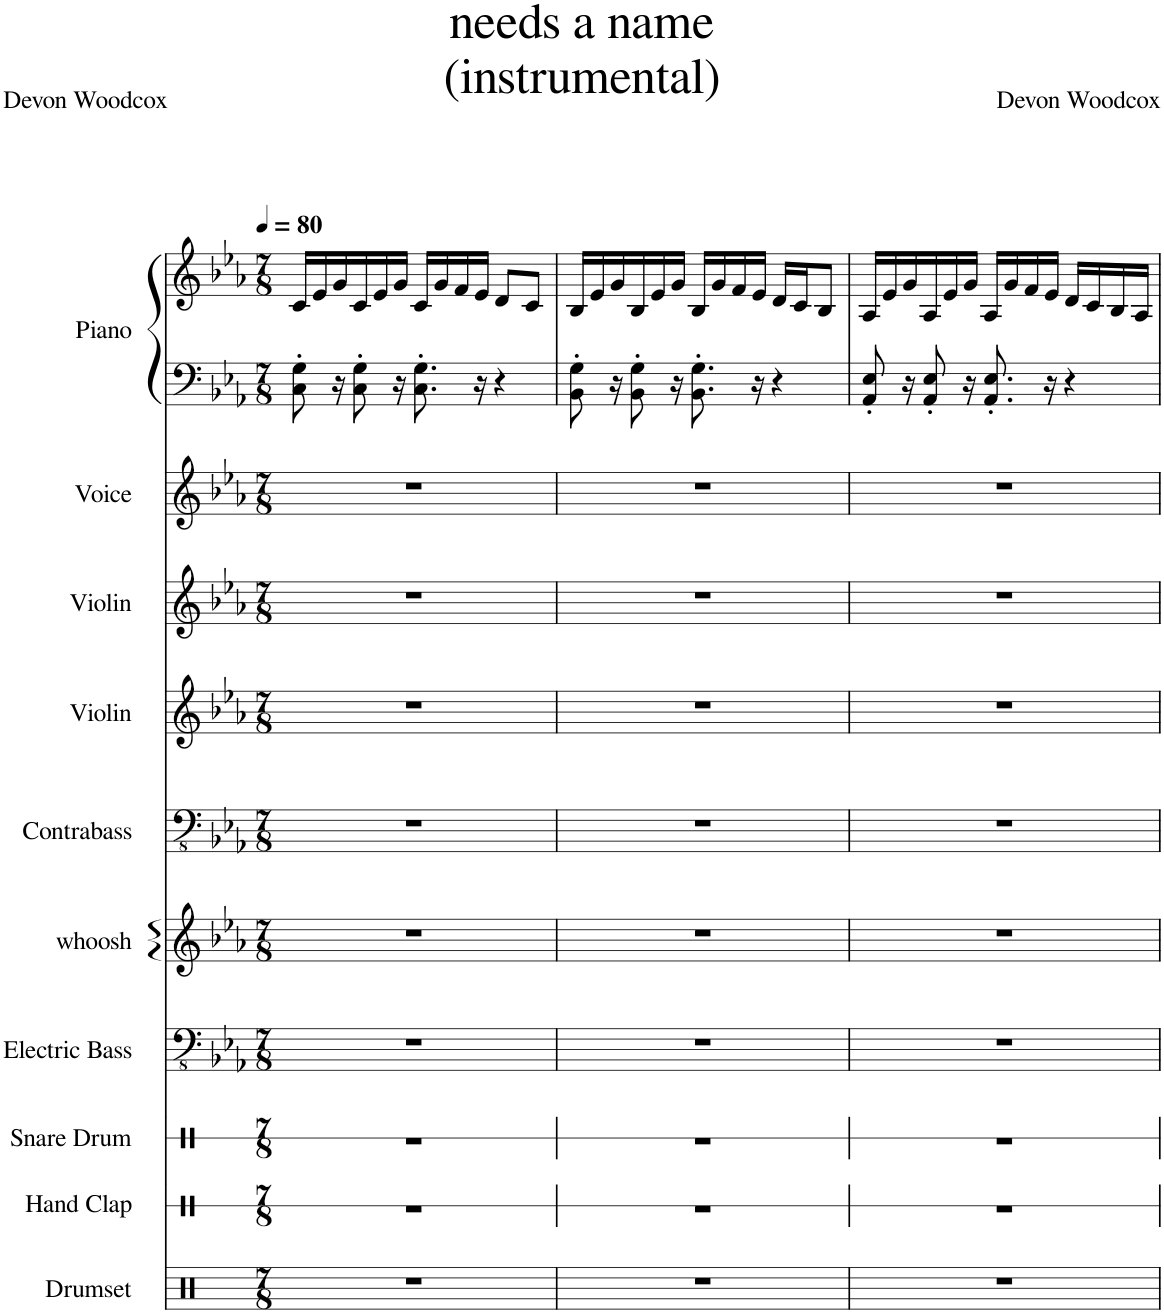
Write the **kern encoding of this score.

**kern	**kern	**kern	**kern	**kern	**kern	**kern	**kern	**kern	**kern	**kern
*part10	*part9	*part8	*part7	*part6	*part5	*part4	*part3	*part2	*part1	*part1
*staff11	*staff10	*staff9	*staff8	*staff7	*staff6	*staff5	*staff4	*staff3	*staff2	*staff1
*I"Drumset	*I"Hand Clap	*I"Snare Drum	*I"Electric Bass	*I"whoosh	*I"Contrabass	*I"Violin	*I"Violin	*I"Voice	*I"Piano	*
*I'Drs.	*I'Hd. Clp.	*I'Sn. Dr.	*I'El. B.	*I'wsh.	*I'Cb.	*I'Vln 2.	*I'Vln.	*I'Vo.	*I'Pno.	*
*	*stria1	*stria1	*	*	*	*	*	*	*	*
*clefX	*clefX	*clefX	*clefFv4	*clefG2	*clefFv4	*clefG2	*clefG2	*clefG2	*clefF4	*clefG2
*	*	*	*	*	*Trd7c12	*	*	*	*	*
*k[]	*k[]	*k[]	*k[b-e-a-]	*k[b-e-a-]	*k[b-e-a-]	*k[b-e-a-]	*k[b-e-a-]	*k[b-e-a-]	*k[b-e-a-]	*k[b-e-a-]
*M7/8	*M7/8	*M7/8	*M7/8	*M7/8	*M7/8	*M7/8	*M7/8	*M7/8	*M7/8	*M7/8
*MM80	*MM80	*MM80	*MM80	*MM80	*MM80	*MM80	*MM80	*MM80	*MM80	*MM80
=1	=1	=1	=1	=1	=1	=1	=1	=1	=1	=1
2..r	2..r	2..r	2..r	2..r	2..r	2..r	2..r	2..r	8C\' 8G\'	16c/LL
.	.	.	.	.	.	.	.	.	.	16e-/
.	.	.	.	.	.	.	.	.	16r	16g/
.	.	.	.	.	.	.	.	.	8C\' 8G\'	16c/
.	.	.	.	.	.	.	.	.	.	16e-/
.	.	.	.	.	.	.	.	.	16r	16g/JJ
.	.	.	.	.	.	.	.	.	8.C\' 8.G\'	16c/LL
.	.	.	.	.	.	.	.	.	.	16g/
.	.	.	.	.	.	.	.	.	.	16f/
.	.	.	.	.	.	.	.	.	16r	16e-/JJ
.	.	.	.	.	.	.	.	.	4r	8d/L
.	.	.	.	.	.	.	.	.	.	8c/J
=2	=2	=2	=2	=2	=2	=2	=2	=2	=2	=2
2..r	2..r	2..r	2..r	2..r	2..r	2..r	2..r	2..r	8BB-\' 8G\'	16B-/LL
.	.	.	.	.	.	.	.	.	.	16e-/
.	.	.	.	.	.	.	.	.	16r	16g/
.	.	.	.	.	.	.	.	.	8BB-\' 8G\'	16B-/
.	.	.	.	.	.	.	.	.	.	16e-/
.	.	.	.	.	.	.	.	.	16r	16g/JJ
.	.	.	.	.	.	.	.	.	8.BB-\' 8.G\'	16B-/LL
.	.	.	.	.	.	.	.	.	.	16g/
.	.	.	.	.	.	.	.	.	.	16f/
.	.	.	.	.	.	.	.	.	16r	16e-/JJ
.	.	.	.	.	.	.	.	.	4r	16d/LL
.	.	.	.	.	.	.	.	.	.	16c/J
.	.	.	.	.	.	.	.	.	.	8B-/J
=3	=3	=3	=3	=3	=3	=3	=3	=3	=3	=3
2..r	2..r	2..r	2..r	2..r	2..r	2..r	2..r	2..r	8AA-/' 8E-/'	16A-/LL
.	.	.	.	.	.	.	.	.	.	16e-/
.	.	.	.	.	.	.	.	.	16r	16g/
.	.	.	.	.	.	.	.	.	8AA-/' 8E-/'	16A-/
.	.	.	.	.	.	.	.	.	.	16e-/
.	.	.	.	.	.	.	.	.	16r	16g/JJ
.	.	.	.	.	.	.	.	.	8.AA-/' 8.E-/'	16A-/LL
.	.	.	.	.	.	.	.	.	.	16g/
.	.	.	.	.	.	.	.	.	.	16f/
.	.	.	.	.	.	.	.	.	16r	16e-/JJ
.	.	.	.	.	.	.	.	.	4r	16d/LL
.	.	.	.	.	.	.	.	.	.	16c/
.	.	.	.	.	.	.	.	.	.	16B-/
.	.	.	.	.	.	.	.	.	.	16A-/JJ
=	=	=	=	=	=	=	=	=	=	=
*-	*-	*-	*-	*-	*-	*-	*-	*-	*-	*-
